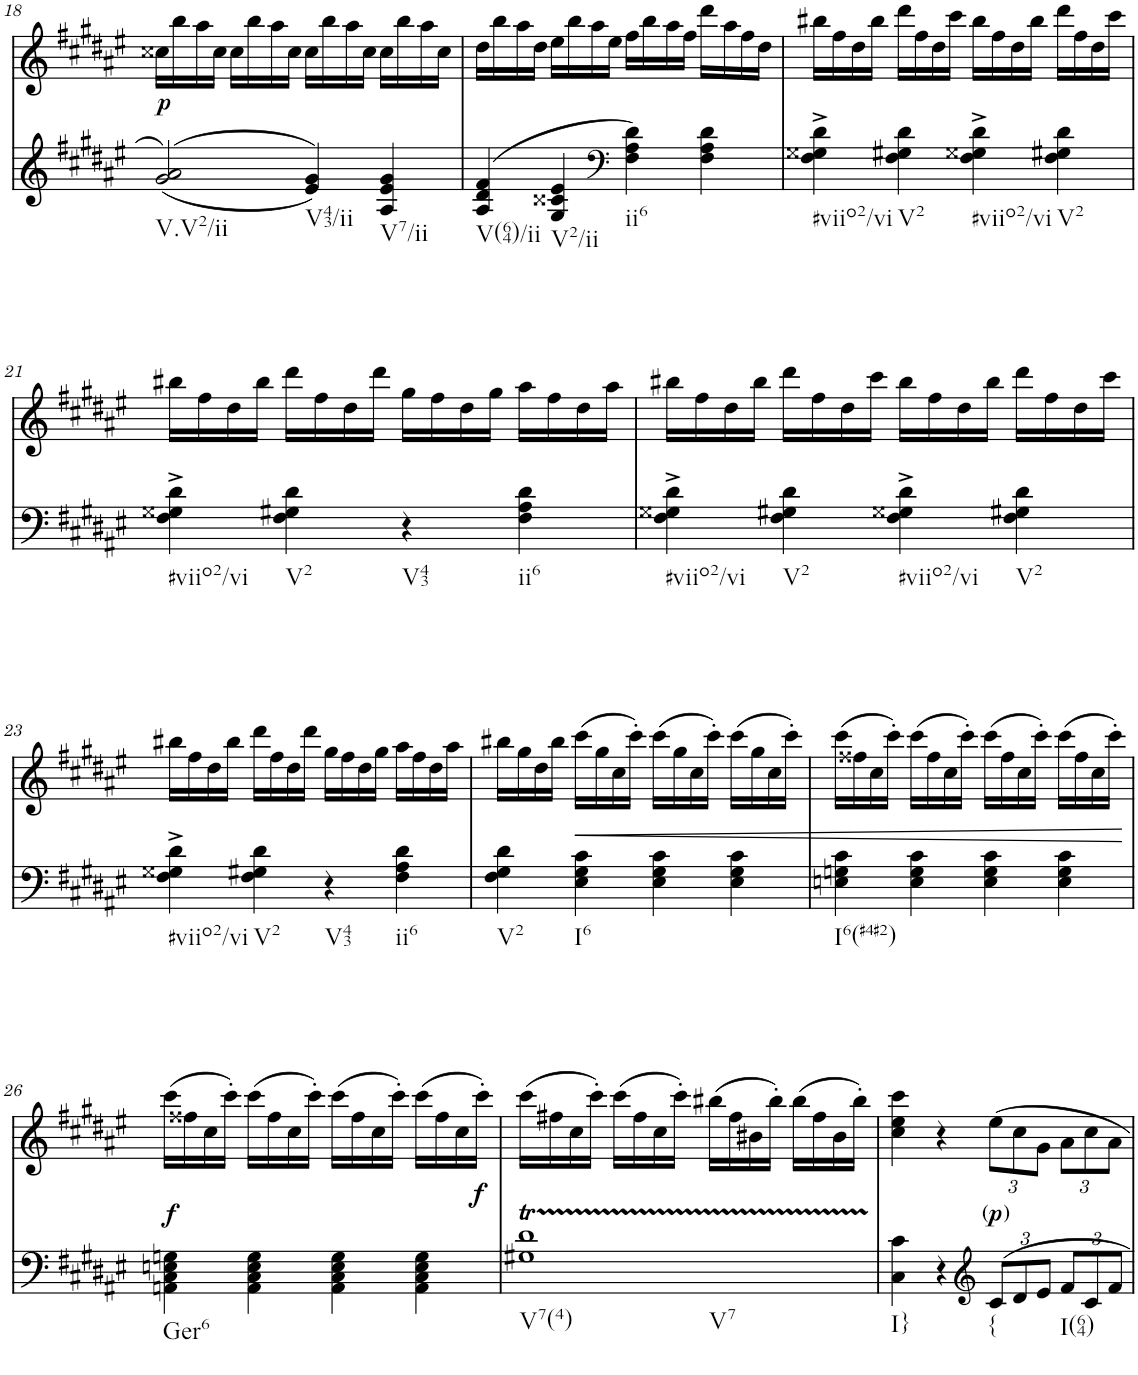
**kern	**kern	**text	**dynam
*part2	*part1	*part1	*part1
*staff2	*staff1	*staff1	*staff1
*I"piano	*I"piano	*	*
*I'Pno	*I'Pno	*	*
!!LO:PB:g=z
*clefG2	*clefG2	*	*
*k[f#c#g#d#a#e#]	*k[f#c#g#d#a#e#]	*	*
*F#:	*F#:	*	*
*M4/4	*M4/4	*	*
*met(c)	*met(c)	*	*
=18	=18	=18	=18
!LO:TX:b:t=V.V2/ii	!	!	!
!	!	!LO:LY:b	!
(>(2g#/ 2a#/	16cc##X\LL	.	.
.	16bb\	.	.
.	16aa#\	.	.
.	16cc##\JJ	.	.
.	16cc##\LL	.	.
.	16bb\	.	.
.	16aa#\	.	.
.	16cc##\JJ	.	.
!LO:TX:b:t=V43/ii	!	!	!
4e#/ 4g#/))	16cc##\LL	.	.
.	16bb\	.	.
.	16aa#\	.	.
.	16cc##\JJ	.	.
!LO:TX:b:t=V7/ii	!	!	!
4A#/ 4e#/ 4g#/	16cc##\LL	.	.
.	16bb\	.	.
.	16aa#\	.	.
.	16cc##\JJ	.	.
=19	=19	=19	=19
!LO:TX:b:t=V(64)/ii	!	!	!
(4A#/ 4d#/ 4f#/	16dd#\LL	.	.
.	16bb\	.	.
.	16aa#\	.	.
.	16dd#\JJ	.	.
!LO:TX:b:t=V2/ii	!	!	!
4G#/ 4c##X/ 4e#/	16ee#\LL	.	.
.	16bb\	.	.
.	16aa#\	.	.
.	16ee#\JJ	.	.
*clefF4	*	*	*
!LO:TX:b:t=ii6	!	!	!
4F#\ 4A#\ 4d#\)	16ff#\LL	.	.
.	16bb\	.	.
.	16aa#\	.	.
.	16ff#\JJ	.	.
4F#\ 4A#\ 4d#\	16ddd#\LL	.	.
.	16aa#\	.	.
.	16ff#\	.	.
.	16dd#\JJ	.	.
=20	=20	=20	=20
!LO:TX:b:t=#viio2/vi	!	!	!
4F#\^ 4G##X\^ 4d#\^	16bb#X\LL	.	.
.	16ff#\	.	.
.	16dd#\	.	.
.	16bb#\JJ	.	.
!LO:TX:b:t=V2	!	!	!
4F#\ 4G#X\ 4d#\	16ddd#\LL	.	.
.	16ff#\	.	.
.	16dd#\	.	.
.	16ccc#\JJ	.	.
!LO:TX:b:t=#viio2/vi	!	!	!
4F#\^ 4G##X\^ 4d#\^	16bb#\LL	.	.
.	16ff#\	.	.
.	16dd#\	.	.
.	16bb#\JJ	.	.
!LO:TX:b:t=V2	!	!	!
4F#\ 4G#X\ 4d#\	16ddd#\LL	.	.
.	16ff#\	.	.
.	16dd#\	.	.
.	16ccc#\JJ	.	.
!!LO:LB:g=z
=21	=21	=21	=21
!LO:TX:b:t=#viio2/vi	!	!	!
4F#\^ 4G##X\^ 4d#\^	16bb#X\LL	.	.
.	16ff#\	.	.
.	16dd#\	.	.
.	16bb#\JJ	.	.
!LO:TX:b:t=V2	!	!	!
4F#\ 4G#X\ 4d#\	16ddd#\LL	.	.
.	16ff#\	.	.
.	16dd#\	.	.
.	16ddd#\JJ	.	.
!LO:TX:b:t=V43	!	!	!
4r	16gg#\LL	.	.
.	16ff#\	.	.
.	16dd#\	.	.
.	16gg#\JJ	.	.
!LO:TX:b:t=ii6	!	!	!
4F#\ 4A#\ 4d#\	16aa#\LL	.	.
.	16ff#\	.	.
.	16dd#\	.	.
.	16aa#\JJ	.	.
=22	=22	=22	=22
!LO:TX:b:t=#viio2/vi	!	!	!
4F#\^ 4G##X\^ 4d#\^	16bb#X\LL	.	.
.	16ff#\	.	.
.	16dd#\	.	.
.	16bb#\JJ	.	.
!LO:TX:b:t=V2	!	!	!
4F#\ 4G#X\ 4d#\	16ddd#\LL	.	.
.	16ff#\	.	.
.	16dd#\	.	.
.	16ccc#\JJ	.	.
!LO:TX:b:t=#viio2/vi	!	!	!
4F#\^ 4G##X\^ 4d#\^	16bb#\LL	.	.
.	16ff#\	.	.
.	16dd#\	.	.
.	16bb#\JJ	.	.
!LO:TX:b:t=V2	!	!	!
4F#\ 4G#X\ 4d#\	16ddd#\LL	.	.
.	16ff#\	.	.
.	16dd#\	.	.
.	16ccc#\JJ	.	.
!!LO:LB:g=z
=23	=23	=23	=23
!LO:TX:b:t=#viio2/vi	!	!	!
4F#\^ 4G##X\^ 4d#\^	16bb#X\LL	.	.
.	16ff#\	.	.
.	16dd#\	.	.
.	16bb#\JJ	.	.
!LO:TX:b:t=V2	!	!	!
4F#\ 4G#X\ 4d#\	16ddd#\LL	.	.
.	16ff#\	.	.
.	16dd#\	.	.
.	16ddd#\JJ	.	.
!LO:TX:b:t=V43	!	!	!
4r	16gg#\LL	.	.
.	16ff#\	.	.
.	16dd#\	.	.
.	16gg#\JJ	.	.
!LO:TX:b:t=ii6	!	!	!
4F#\ 4A#\ 4d#\	16aa#\LL	.	.
.	16ff#\	.	.
.	16dd#\	.	.
.	16aa#\JJ	.	.
=24	=24	=24	=24
!LO:TX:b:t=V2	!	!	!
4F#\ 4G#\ 4d#\	16bb#X\LL	.	.
.	16gg#\	.	.
.	16dd#\	.	.
.	16bb#\JJ	.	.
!LO:TX:b:t=I6	!	!	!
!	!	!	!LO:HP:b
4E#\ 4G#\ 4c#\	(16ccc#\LL	.	<
.	16gg#\	.	.
.	16cc#\	.	.
.	16ccc#'\JJ)	.	.
4E#\ 4G#\ 4c#\	(16ccc#\LL	.	.
.	16gg#\	.	.
.	16cc#\	.	.
.	16ccc#'\JJ)	.	.
4E#\ 4G#\ 4c#\	(16ccc#\LL	.	.
.	16gg#\	.	.
.	16cc#\	.	.
.	16ccc#'\JJ)	.	.
=25	=25	=25	=25
!LO:TX:b:t=I6(#4#2)	!	!	!
4En\ 4Gn\ 4c#\	(16ccc#\LL	.	.
.	16ff##X\	.	.
.	16cc#\	.	.
.	16ccc#'\JJ)	.	.
4E\ 4G\ 4c#\	(16ccc#\LL	.	.
.	16ff##\	.	.
.	16cc#\	.	.
.	16ccc#'\JJ)	.	.
4E\ 4G\ 4c#\	(16ccc#\LL	.	.
.	16ff##\	.	.
.	16cc#\	.	.
.	16ccc#'\JJ)	.	.
4E\ 4G\ 4c#\	(16ccc#\LL	.	.
.	16ff##\	.	.
.	16cc#\	.	.
.	16ccc#'\JJ)	.	.
.	.	.	[
!!LO:LB:g=z
=26	=26	=26	=26
!LO:TX:b:t=Ger6	!	!	!
!	!	!LO:LY:b	!
4AAn\ 4C#\ 4En\ 4Gn\	(16ccc#\LL	.	.
.	16ff##X\	.	.
.	16cc#\	.	.
.	16ccc#'\JJ)	.	.
4AA\ 4C#\ 4E\ 4G\	(16ccc#\LL	.	.
.	16ff##\	.	.
.	16cc#\	.	.
.	16ccc#'\JJ)	.	.
4AA\ 4C#\ 4E\ 4G\	(16ccc#\LL	.	.
.	16ff##\	.	.
.	16cc#\	.	.
.	16ccc#'\JJ)	.	.
4AA\ 4C#\ 4E\ 4G\	(16ccc#\LL	.	.
.	16ff##\	.	.
.	16cc#\	.	.
!	!	!	!LO:DY:b
.	16ccc#'\JJ)	.	f
=27	=27	=27	=27
!LO:TX:b:t=V7(4)	!	!	!
!LO:TX:b:t=V7	!	!	!
1G#XT 1d#T	(16ccc#\LL	.	.
.	16ff#X\	.	.
.	16cc#\	.	.
.	16ccc#'\JJ)	.	.
.	(16ccc#\LL	.	.
.	16ff#\	.	.
.	16cc#\	.	.
.	16ccc#'\JJ)	.	.
.	(16bb#X\LL	.	.
.	16ff#\	.	.
.	16b#X\	.	.
.	16bb#'\JJ)	.	.
.	(16bb#\LL	.	.
.	16ff#\	.	.
.	16b#\	.	.
.	16bb#'\JJ)	.	.
=28	=28	=28	=28
!LO:TX:b:t=I}	!	!	!
4C#\ 4c#\	4cc#\ 4ee#\ 4ccc#\	.	.
4r	4r	.	.
*clefG2	*	*	*
*Xbrackettup	*Xbrackettup	*	*
!LO:TX:b:t={	!	!	!
!	!	!LO:LY:b	!
12c#/L	12ee#\L	( )	.
12d#/	12cc#\	.	.
12e#/J	12g#\J	.	.
!LO:TX:b:t=I(64)	!	!	!
12f#/L	12a#\L	.	.
12c#/	12cc#\	.	.
12f#/J	12a#\J	.	.
=	=	=	=
*-	*-	*-	*-
